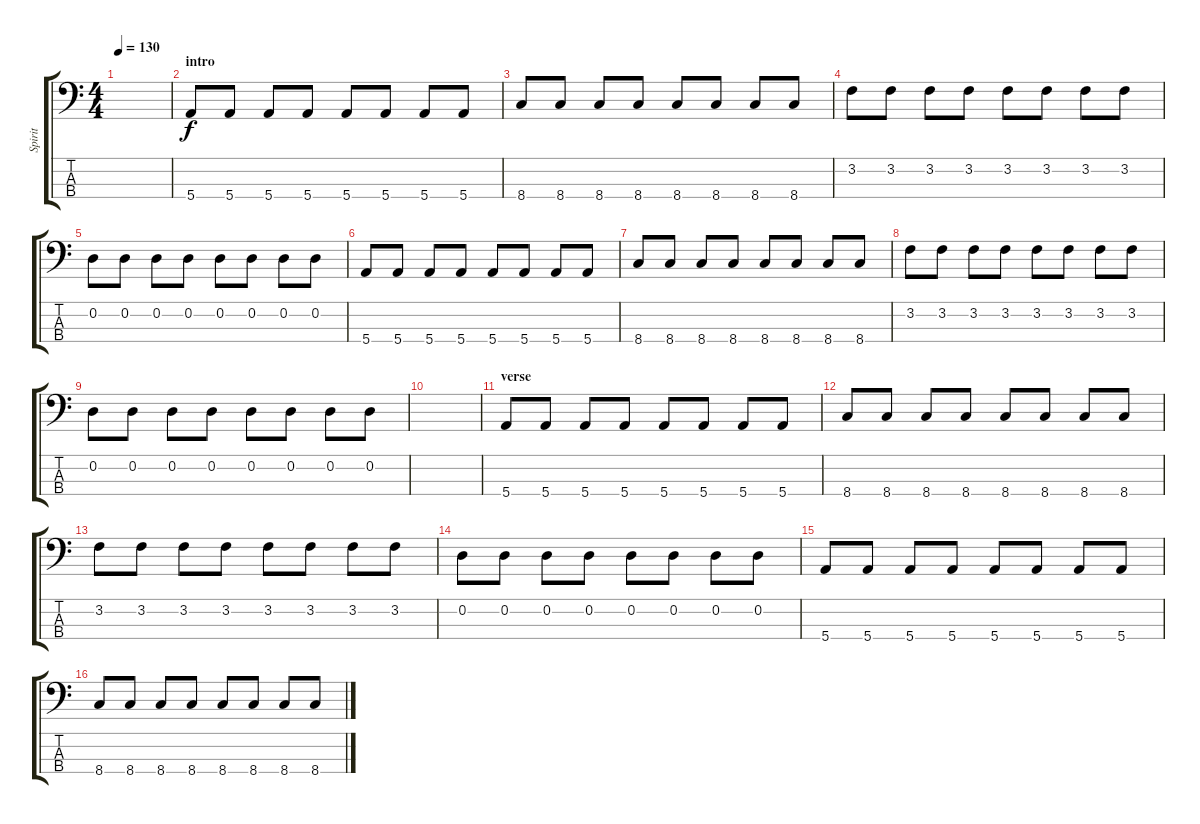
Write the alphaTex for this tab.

\track ("Spirit" "Spirit") {instrument electricbassfinger}
\staff {score tabs}
\tuning (G2 D2 A1 E1) {hide}
\ts (4 4)
\tempo 130
\clef f4
\ks c
|
\section ("" "intro")
5.4.8 5.4.8 5.4.8 5.4.8 5.4.8 5.4.8 5.4.8 5.4.8 |
8.4.8 8.4.8 8.4.8 8.4.8 8.4.8 8.4.8 8.4.8 8.4.8 |
3.2.8 3.2.8 3.2.8 3.2.8 3.2.8 3.2.8 3.2.8 3.2.8 |
0.2.8 0.2.8 0.2.8 0.2.8 0.2.8 0.2.8 0.2.8 0.2.8 |
5.4.8 5.4.8 5.4.8 5.4.8 5.4.8 5.4.8 5.4.8 5.4.8 |
8.4.8 8.4.8 8.4.8 8.4.8 8.4.8 8.4.8 8.4.8 8.4.8 |
3.2.8 3.2.8 3.2.8 3.2.8 3.2.8 3.2.8 3.2.8 3.2.8 |
0.2.8 0.2.8 0.2.8 0.2.8 0.2.8 0.2.8 0.2.8 0.2.8 |
|
\section ("" "verse")
5.4.8 5.4.8 5.4.8 5.4.8 5.4.8 5.4.8 5.4.8 5.4.8 |
8.4.8 8.4.8 8.4.8 8.4.8 8.4.8 8.4.8 8.4.8 8.4.8 |
3.2.8 3.2.8 3.2.8 3.2.8 3.2.8 3.2.8 3.2.8 3.2.8 |
0.2.8 0.2.8 0.2.8 0.2.8 0.2.8 0.2.8 0.2.8 0.2.8 |
5.4.8 5.4.8 5.4.8 5.4.8 5.4.8 5.4.8 5.4.8 5.4.8 |
8.4.8 8.4.8 8.4.8 8.4.8 8.4.8 8.4.8 8.4.8 8.4.8
